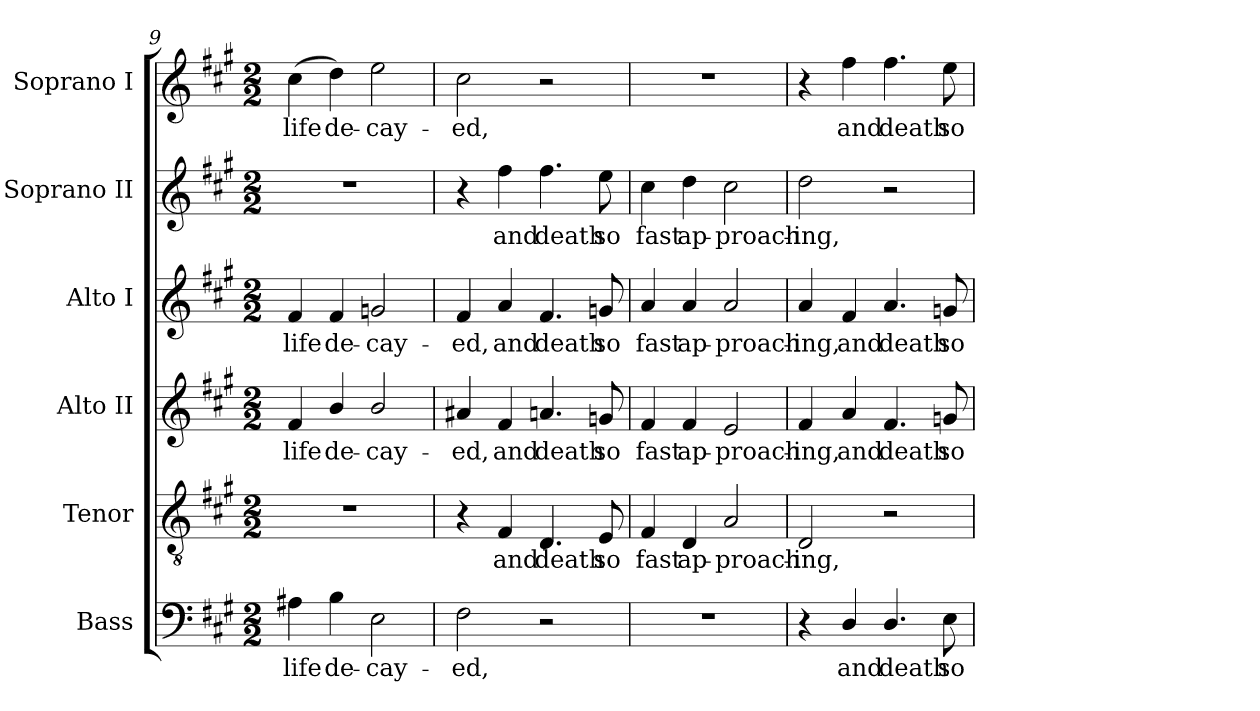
**kern	**text	**kern	**text	**kern	**text	**kern	**text	**kern	**text	**kern	**text
*part6	*part6	*part5	*part5	*part4	*part4	*part3	*part3	*part2	*part2	*part1	*part1
*staff6	*staff6	*staff5	*staff5	*staff4	*staff4	*staff3	*staff3	*staff2	*staff2	*staff1	*staff1
*I"Bass	*	*I"Tenor	*	*I"Alto II	*	*I"Alto I	*	*I"Soprano II	*	*I"Soprano I	*
*I'B	*	*I'T.	*	*I'A.	*	*I'A I	*	*I'S II	*	*I'S I	*
*clefF4	*	*clefGv2	*	*clefG2	*	*clefG2	*	*clefG2	*	*clefG2	*
*	*	*ITrd7c12	*	*	*	*	*	*	*	*	*
*k[f#c#g#]	*	*k[f#c#g#]	*	*k[f#c#g#]	*	*k[f#c#g#]	*	*k[f#c#g#]	*	*k[f#c#g#]	*
*A:	*	*A:	*	*A:	*	*A:	*	*A:	*	*A:	*
*M2/2	*	*M2/2	*	*M2/2	*	*M2/2	*	*M2/2	*	*M2/2	*
=9	=9	=9	=9	=9	=9	=9	=9	=9	=9	=9	=9
!	!LO:LY:b:color=#000000	!	!	!	!	!	!	!	!	!	!
!	!	!	!	!	!LO:LY:b:color=#000000	!	!	!	!	!	!
!	!	!	!	!	!	!	!LO:LY:b:color=#000000	!	!	!	!
!	!	!	!	!	!	!	!	!	!	!	!LO:LY:b:color=#000000
4A#Xi\	life	1r	.	4f#i/	life	4f#i/	life	1r	.	(4cc#i\	life
!	!LO:LY:b:color=#000000	!	!	!	!	!	!	!	!	!	!
!	!	!	!	!	!LO:LY:b:color=#000000	!	!	!	!	!	!
!	!	!	!	!	!	!	!LO:LY:b:color=#000000	!	!	!	!
!	!	!	!	!	!	!	!	!	!	!	!LO:LY:b:color=#000000
4Bi\	de-	.	.	4bi/	de-	4f#i/	de-	.	.	4ddi\)	de-
!	!LO:LY:b:color=#000000	!	!	!	!	!	!	!	!	!	!
!	!	!	!	!	!LO:LY:b:color=#000000	!	!	!	!	!	!
!	!	!	!	!	!	!	!LO:LY:b:color=#000000	!	!	!	!
!	!	!	!	!	!	!	!	!	!	!	!LO:LY:b:color=#000000
2Ei\	-cay-	.	.	2bi/	-cay-	2gni/	-cay-	.	.	2eei\	-cay-
!!LO:LB:g=z
=10	=10	=10	=10	=10	=10	=10	=10	=10	=10	=10	=10
!	!LO:LY:b:color=#000000	!	!	!	!	!	!	!	!	!	!
!	!	!	!	!	!LO:LY:b:color=#000000	!	!	!	!	!	!
!	!	!	!	!	!	!	!LO:LY:b:color=#000000	!	!	!	!
!	!	!	!	!	!	!	!	!	!	!	!LO:LY:b:color=#000000
2F#i\	-ed,	4r	.	4a#Xi/	-ed,	4f#i/	-ed,	4r	.	2cc#i\	-ed,
!	!	!	!LO:LY:b:color=#000000	!	!	!	!	!	!	!	!
!	!	!	!	!	!LO:LY:b:color=#000000	!	!	!	!	!	!
!	!	!	!	!	!	!	!LO:LY:b:color=#000000	!	!	!	!
!	!	!	!	!	!	!	!	!	!LO:LY:b:color=#000000	!	!
.	.	4FF#i/	and	4f#i/	and	4ai/	and	4ff#i\	and	.	.
!	!	!	!LO:LY:b:color=#000000	!	!	!	!	!	!	!	!
!	!	!	!	!	!LO:LY:b:color=#000000	!	!	!	!	!	!
!	!	!	!	!	!	!	!LO:LY:b:color=#000000	!	!	!	!
!	!	!	!	!	!	!	!	!	!LO:LY:b:color=#000000	!	!
2r	.	4.DDi/	death	4.ani/	death	4.f#i/	death	4.ff#i\	death	2r	.
!	!	!	!LO:LY:b:color=#000000	!	!	!	!	!	!	!	!
!	!	!	!	!	!LO:LY:b:color=#000000	!	!	!	!	!	!
!	!	!	!	!	!	!	!LO:LY:b:color=#000000	!	!	!	!
!	!	!	!	!	!	!	!	!	!LO:LY:b:color=#000000	!	!
.	.	8EEi/	so	8gni/	so	8gni/	so	8eei\	so	.	.
=11	=11	=11	=11	=11	=11	=11	=11	=11	=11	=11	=11
!	!	!	!LO:LY:b:color=#000000	!	!	!	!	!	!	!	!
!	!	!	!	!	!LO:LY:b:color=#000000	!	!	!	!	!	!
!	!	!	!	!	!	!	!LO:LY:b:color=#000000	!	!	!	!
!	!	!	!	!	!	!	!	!	!LO:LY:b:color=#000000	!	!
1r	.	4FF#i/	fast	4f#i/	fast	4ai/	fast	4cc#i\	fast	1r	.
!	!	!	!LO:LY:b:color=#000000	!	!	!	!	!	!	!	!
!	!	!	!	!	!LO:LY:b:color=#000000	!	!	!	!	!	!
!	!	!	!	!	!	!	!LO:LY:b:color=#000000	!	!	!	!
!	!	!	!	!	!	!	!	!	!LO:LY:b:color=#000000	!	!
.	.	4DDi/	ap-	4f#i/	ap-	4ai/	ap-	4ddi\	ap-	.	.
!	!	!	!LO:LY:b:color=#000000	!	!	!	!	!	!	!	!
!	!	!	!	!	!LO:LY:b:color=#000000	!	!	!	!	!	!
!	!	!	!	!	!	!	!LO:LY:b:color=#000000	!	!	!	!
!	!	!	!	!	!	!	!	!	!LO:LY:b:color=#000000	!	!
.	.	2AAi/	-proach-	2ei/	-proach-	2ai/	-proach-	2cc#i\	-proach-	.	.
=12	=12	=12	=12	=12	=12	=12	=12	=12	=12	=12	=12
!	!	!	!LO:LY:b:color=#000000	!	!	!	!	!	!	!	!
!	!	!	!	!	!LO:LY:b:color=#000000	!	!	!	!	!	!
!	!	!	!	!	!	!	!LO:LY:b:color=#000000	!	!	!	!
!	!	!	!	!	!	!	!	!	!LO:LY:b:color=#000000	!	!
4r	.	2DDi/	-ing,	4f#i/	-ing,	4ai/	-ing,	2ddi\	-ing,	4r	.
!	!LO:LY:b:color=#000000	!	!	!	!	!	!	!	!	!	!
!	!	!	!	!	!LO:LY:b:color=#000000	!	!	!	!	!	!
!	!	!	!	!	!	!	!LO:LY:b:color=#000000	!	!	!	!
!	!	!	!	!	!	!	!	!	!	!	!LO:LY:b:color=#000000
4Di/	and	.	.	4ai/	and	4f#i/	and	.	.	4ff#i\	and
!	!LO:LY:b:color=#000000	!	!	!	!	!	!	!	!	!	!
!	!	!	!	!	!LO:LY:b:color=#000000	!	!	!	!	!	!
!	!	!	!	!	!	!	!LO:LY:b:color=#000000	!	!	!	!
!	!	!	!	!	!	!	!	!	!	!	!LO:LY:b:color=#000000
4.Di/	death	2r	.	4.f#i/	death	4.ai/	death	2r	.	4.ff#i\	death
!	!LO:LY:b:color=#000000	!	!	!	!	!	!	!	!	!	!
!	!	!	!	!	!LO:LY:b:color=#000000	!	!	!	!	!	!
!	!	!	!	!	!	!	!LO:LY:b:color=#000000	!	!	!	!
!	!	!	!	!	!	!	!	!	!	!	!LO:LY:b:color=#000000
8Ei\	so	.	.	8gni/	so	8gni/	so	.	.	8eei\	so
=	=	=	=	=	=	=	=	=	=	=	=
*-	*-	*-	*-	*-	*-	*-	*-	*-	*-	*-	*-
